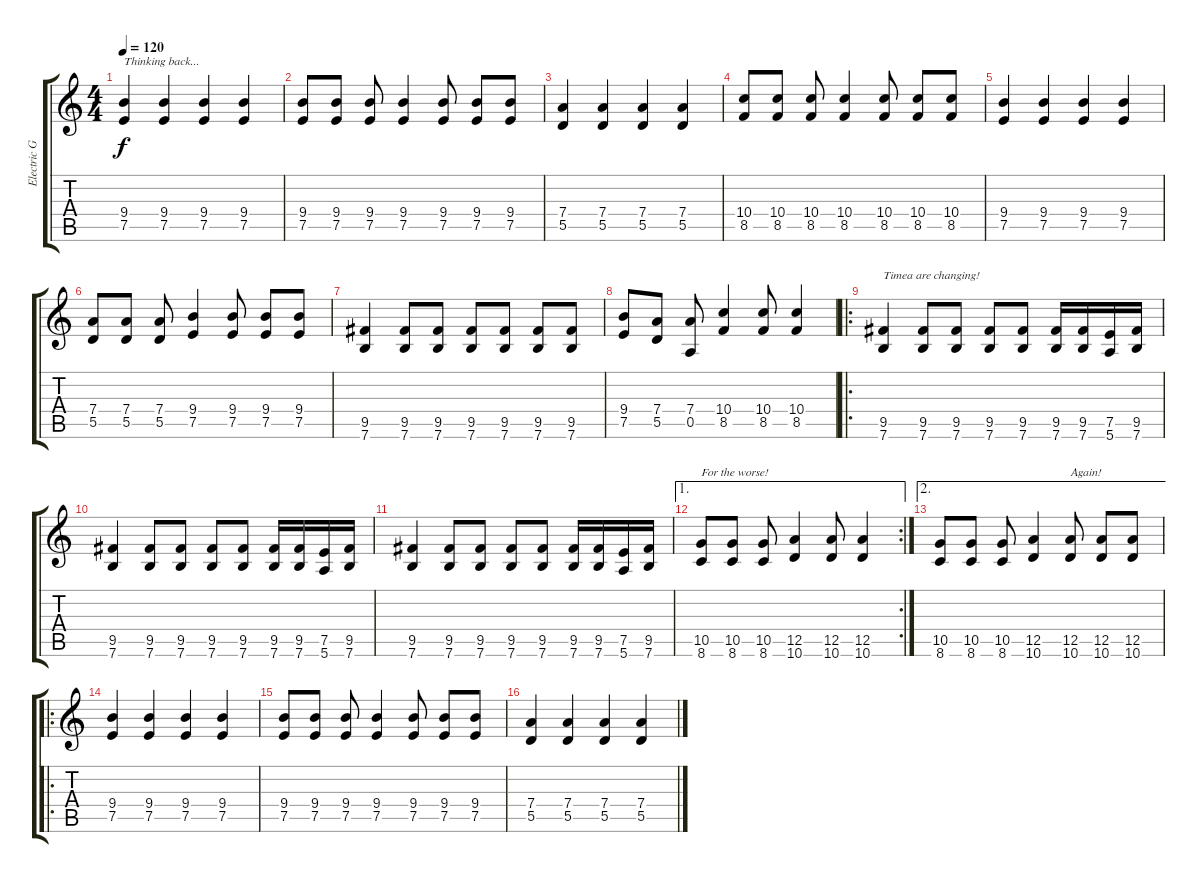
\track ("Electric Guitar" "Electric G") {instrument distortionguitar}
\staff {score tabs}
\tuning (E4 B3 G3 D3 A2 E2) {hide}
\ts (4 4)
\tempo 120
\clef g2
\ks c
(9.4 7.5).4{txt "Thinking back..." dy f} (9.4 7.5).4 (9.4 7.5).4 (9.4 7.5).4 |
(9.4 7.5).8 (9.4 7.5).8 (9.4 7.5).8 (9.4 7.5).4 (9.4 7.5).8 (9.4 7.5).8 (9.4 7.5).8 |
(7.4 5.5).4 (7.4 5.5).4 (7.4 5.5).4 (7.4 5.5).4 |
(10.4 8.5).8 (10.4 8.5).8 (10.4 8.5).8 (10.4 8.5).4 (10.4 8.5).8 (10.4 8.5).8 (10.4 8.5).8 |
(9.4 7.5).4 (9.4 7.5).4 (9.4 7.5).4 (9.4 7.5).4 |
(7.4 5.5).8 (7.4 5.5).8 (7.4 5.5).8 (9.4 7.5).4 (9.4 7.5).8 (9.4 7.5).8 (9.4 7.5).8 |
(9.5 7.6).4 (9.5 7.6).8 (9.5 7.6).8 (9.5 7.6).8 (9.5 7.6).8 (9.5 7.6).8 (9.5 7.6).8 |
(9.4 7.5).8 (7.4 5.5).8 (7.4 0.5).8 (10.4 8.5).4 (10.4 8.5).8 (10.4 8.5).4 |
\ro
(9.5 7.6).4{txt "Timea are changing!"} (9.5 7.6).8 (9.5 7.6).8 (9.5 7.6).8 (9.5 7.6).8 (9.5 7.6).16 (9.5 7.6).16 (7.5 5.6).16 (9.5 7.6).16 |
(9.5 7.6).4 (9.5 7.6).8 (9.5 7.6).8 (9.5 7.6).8 (9.5 7.6).8 (9.5 7.6).16 (9.5 7.6).16 (7.5 5.6).16 (9.5 7.6).16 |
(9.5 7.6).4 (9.5 7.6).8 (9.5 7.6).8 (9.5 7.6).8 (9.5 7.6).8 (9.5 7.6).16 (9.5 7.6).16 (7.5 5.6).16 (9.5 7.6).16 |
\ae 1
\rc 2
(10.5 8.6).8{txt "For the worse!"} (10.5 8.6).8 (10.5 8.6).8 (12.5 10.6).4 (12.5 10.6).8 (12.5 10.6).4 |
\ae 2
(10.5 8.6).8 (10.5 8.6).8 (10.5 8.6).8 (12.5 10.6).4 (12.5 10.6).8{txt "Again!"} (12.5 10.6).8 (12.5 10.6).8 |
\ro
(9.4 7.5).4 (9.4 7.5).4 (9.4 7.5).4 (9.4 7.5).4 |
(9.4 7.5).8 (9.4 7.5).8 (9.4 7.5).8 (9.4 7.5).4 (9.4 7.5).8 (9.4 7.5).8 (9.4 7.5).8 |
(7.4 5.5).4 (7.4 5.5).4 (7.4 5.5).4 (7.4 5.5).4
